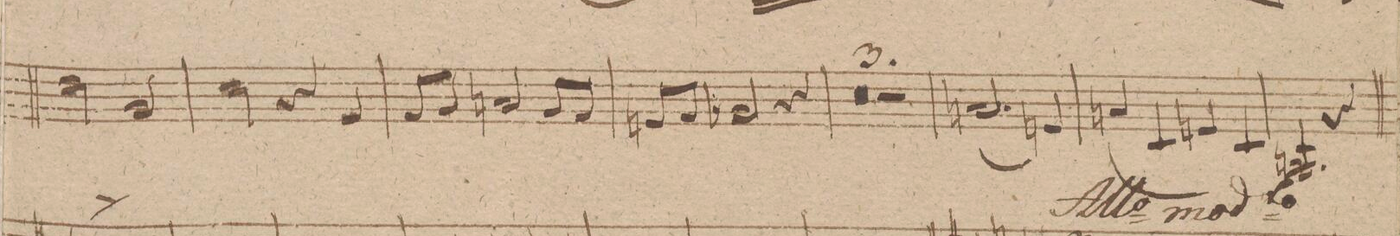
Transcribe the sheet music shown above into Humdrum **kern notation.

**kern	**dynam
*I"Fagotto 2do	*
*clefF4	*
*k[f#c#g#d#]	*
*met(c|)	*
*M2/2	*
2F#\	.
2BB/	.
=165	=165
2E\	.
4r	.
4GG#/	.
=166	=166
8AA/L	.
8BB/J	.
2Cn/	.
8BB/L	.
8AA/J	.
=167	=167
8GGn/L	.
8AA/J	.
2BB-X/	.
4r	.
=168	=168
0r	.
=169	=169
=170	=170
1r	.
=171	=171
(<2.Cn/	.
4GGn/)	.
=172	=172
(<4Cn/	.
4EE/	.
4GGn/	.
4EE/)	.
=173	=173
2.CCn/	.
4r	.
=174	=174
*-	*-
